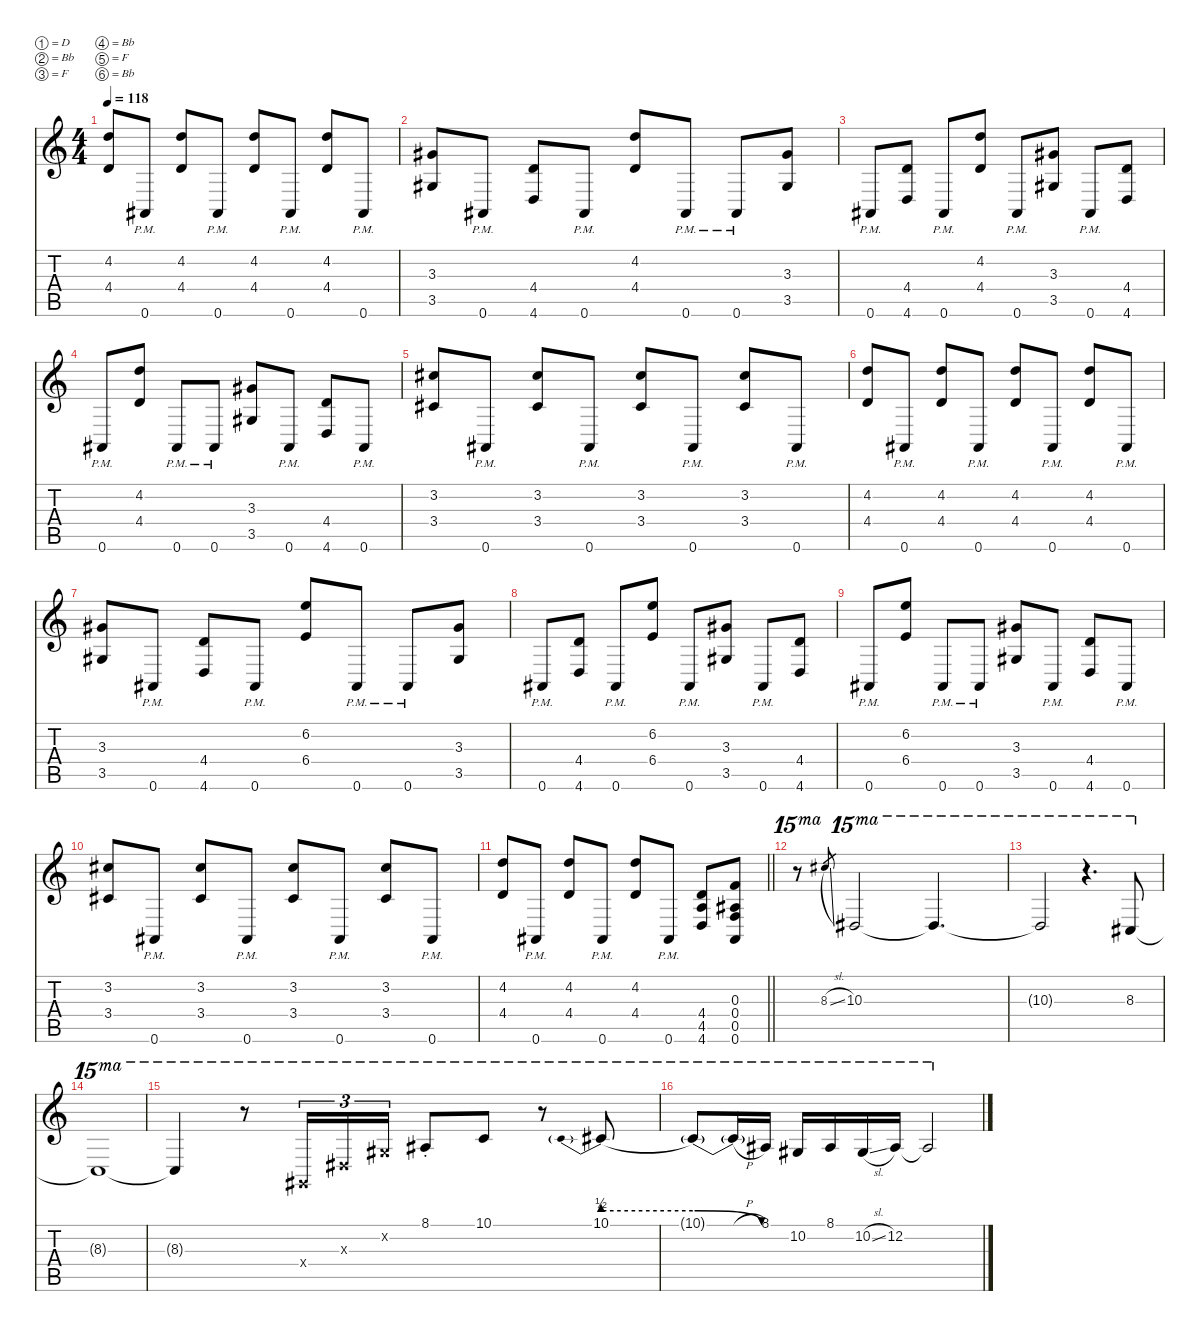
\defaultSystemsLayout 4
\hideDynamics
\bracketExtendMode nobrackets
\singleTrackTrackNamePolicy hidden
\multiTrackTrackNamePolicy hidden
\firstSystemTrackNameMode fullname
\otherSystemsTrackNameOrientation horizontal
\track ("Guitar 1" "jz.guit.") {defaultSystemsLayout 8 instrument electricguitarjazz}
\staff {score tabs}
\tuning (D4 Bb3 F3 Bb2 F2 Bb1)
\ts (4 4)
\tempo 118
\clef g2
\ks c
(4.2 4.4).8{dy f beam Up} 0.6{pm acc #}.8{beam Up} (4.2 4.4).8{beam Up} 0.6{pm acc #}.8{beam Up} (4.2 4.4).8{beam Up} 0.6{pm acc #}.8{beam Up} (4.2 4.4).8{beam Up} 0.6{pm acc #}.8{beam Up} |
(3.3{acc #} 3.5{acc #}).8{beam Up} 0.6{pm acc #}.8{beam Up} (4.4 4.6).8{beam Up} 0.6{pm acc #}.8{beam Up} (4.2 4.4).8{beam Up} 0.6{pm acc #}.8{beam Up} 0.6{pm acc #}.8{beam Up} (3.3{acc #} 3.5{acc #}).8{beam Up} |
0.6{pm acc #}.8{beam Up} (4.4 4.6).8{beam Up} 0.6{pm acc #}.8{beam Up} (4.2 4.4).8{beam Up} 0.6{pm acc #}.8{beam Up} (3.3{acc #} 3.5{acc #}).8{beam Up} 0.6{pm acc #}.8{beam Up} (4.4 4.6).8{beam Up} |
0.6{pm acc #}.8{beam Up} (4.2 4.4).8{beam Up} 0.6{pm acc #}.8{beam Up} 0.6{pm acc #}.8{beam Up} (3.3{acc #} 3.5{acc #}).8{beam Up} 0.6{pm acc #}.8{beam Up} (4.4 4.6).8{beam Up} 0.6{pm acc #}.8{beam Up} |
(3.2{acc #} 3.4{acc #}).8{beam Up} 0.6{pm acc #}.8{beam Up} (3.2{acc #} 3.4{acc #}).8{beam Up} 0.6{pm acc #}.8{beam Up} (3.2{acc #} 3.4{acc #}).8{beam Up} 0.6{pm acc #}.8{beam Up} (3.2{acc #} 3.4{acc #}).8{beam Up} 0.6{pm acc #}.8{beam Up} |
(4.2 4.4).8{beam Up} 0.6{pm acc #}.8{beam Up} (4.2 4.4).8{beam Up} 0.6{pm acc #}.8{beam Up} (4.2 4.4).8{beam Up} 0.6{pm acc #}.8{beam Up} (4.2 4.4).8{beam Up} 0.6{pm acc #}.8{beam Up} |
(3.3{acc #} 3.5{acc #}).8{beam Up} 0.6{pm acc #}.8{beam Up} (4.4 4.6).8{beam Up} 0.6{pm acc #}.8{beam Up} (6.2 6.4).8{beam Up} 0.6{pm acc #}.8{beam Up} 0.6{pm acc #}.8{beam Up} (3.3{acc #} 3.5{acc #}).8{beam Up} |
0.6{pm acc #}.8{beam Up} (4.4 4.6).8{beam Up} 0.6{pm acc #}.8{beam Up} (6.2 6.4).8{beam Up} 0.6{pm acc #}.8{beam Up} (3.3{acc #} 3.5{acc #}).8{beam Up} 0.6{pm acc #}.8{beam Up} (4.4 4.6).8{beam Up} |
0.6{pm acc #}.8{beam Up} (6.2 6.4).8{beam Up} 0.6{pm acc #}.8{beam Up} 0.6{pm acc #}.8{beam Up} (3.3{acc #} 3.5{acc #}).8{beam Up} 0.6{pm acc #}.8{beam Up} (4.4 4.6).8{beam Up} 0.6{pm acc #}.8{beam Up} |
(3.2{acc #} 3.4{acc #}).8{beam Up} 0.6{pm acc #}.8{beam Up} (3.2{acc #} 3.4{acc #}).8{beam Up} 0.6{pm acc #}.8{beam Up} (3.2{acc #} 3.4{acc #}).8{beam Up} 0.6{pm acc #}.8{beam Up} (3.2{acc #} 3.4{acc #}).8{beam Up} 0.6{pm acc #}.8{beam Up} |
\barLineRight lightlight
(4.2 4.4).8{beam Up} 0.6{pm acc #}.8{beam Up} (4.2 4.4).8{beam Up} 0.6{pm acc #}.8{beam Up} (4.2 4.4).8{beam Up} 0.6{pm acc #}.8{beam Up} (4.4 4.5 4.6).8{beam Up} (0.3 0.4{acc #} 0.5 0.6{acc #}).8{beam Up} |
r.8{ot 15ma beam Down} 8.3{sl acc #}.8{gr dy mf beam Up} 10.3{acc #}.2{ot 15ma dy f beam Up} 10.3{t acc #}.4{d ot 15ma beam Up} |
10.3{t acc #}.2{ot 15ma beam Up} r.4{d ot 15ma beam Up} 8.3{acc #}.8{ot 15ma beam Up} |
8.3{t acc #}.1{ot 15ma beam Up} |
8.3{t acc #}.4{ot 15ma beam Up} r.8{ot 15ma beam Up} 10.4{x acc #}.16{tu (3 2) ot 15ma beam Up} 10.3{x acc #}.16{tu (3 2) ot 15ma beam Up} 10.2{x acc #}.16{tu (3 2) ot 15ma beam Up} 8.1{st acc #}.8{ot 15ma beam Up} 10.1.8{ot 15ma beam Up} r.8{ot 15ma beam Up} 10.1{be (prebend 0 2 60 2)}.8{ot 15ma beam Up} |
10.1{be (release 0 2 60 0) t}.8{ot 15ma beam Up} 10.1{h t}.16{ot 15ma beam Up} 8.1{acc #}.16{ot 15ma beam Up} 10.2{acc #}.16{ot 15ma beam Up} 8.1{acc #}.16{ot 15ma beam Up} 10.2{sl acc #}.16{ot 15ma beam Up} 12.2{acc #}.16{ot 15ma beam Up} 12.2{t acc #}.2{ot 15ma beam Up}
